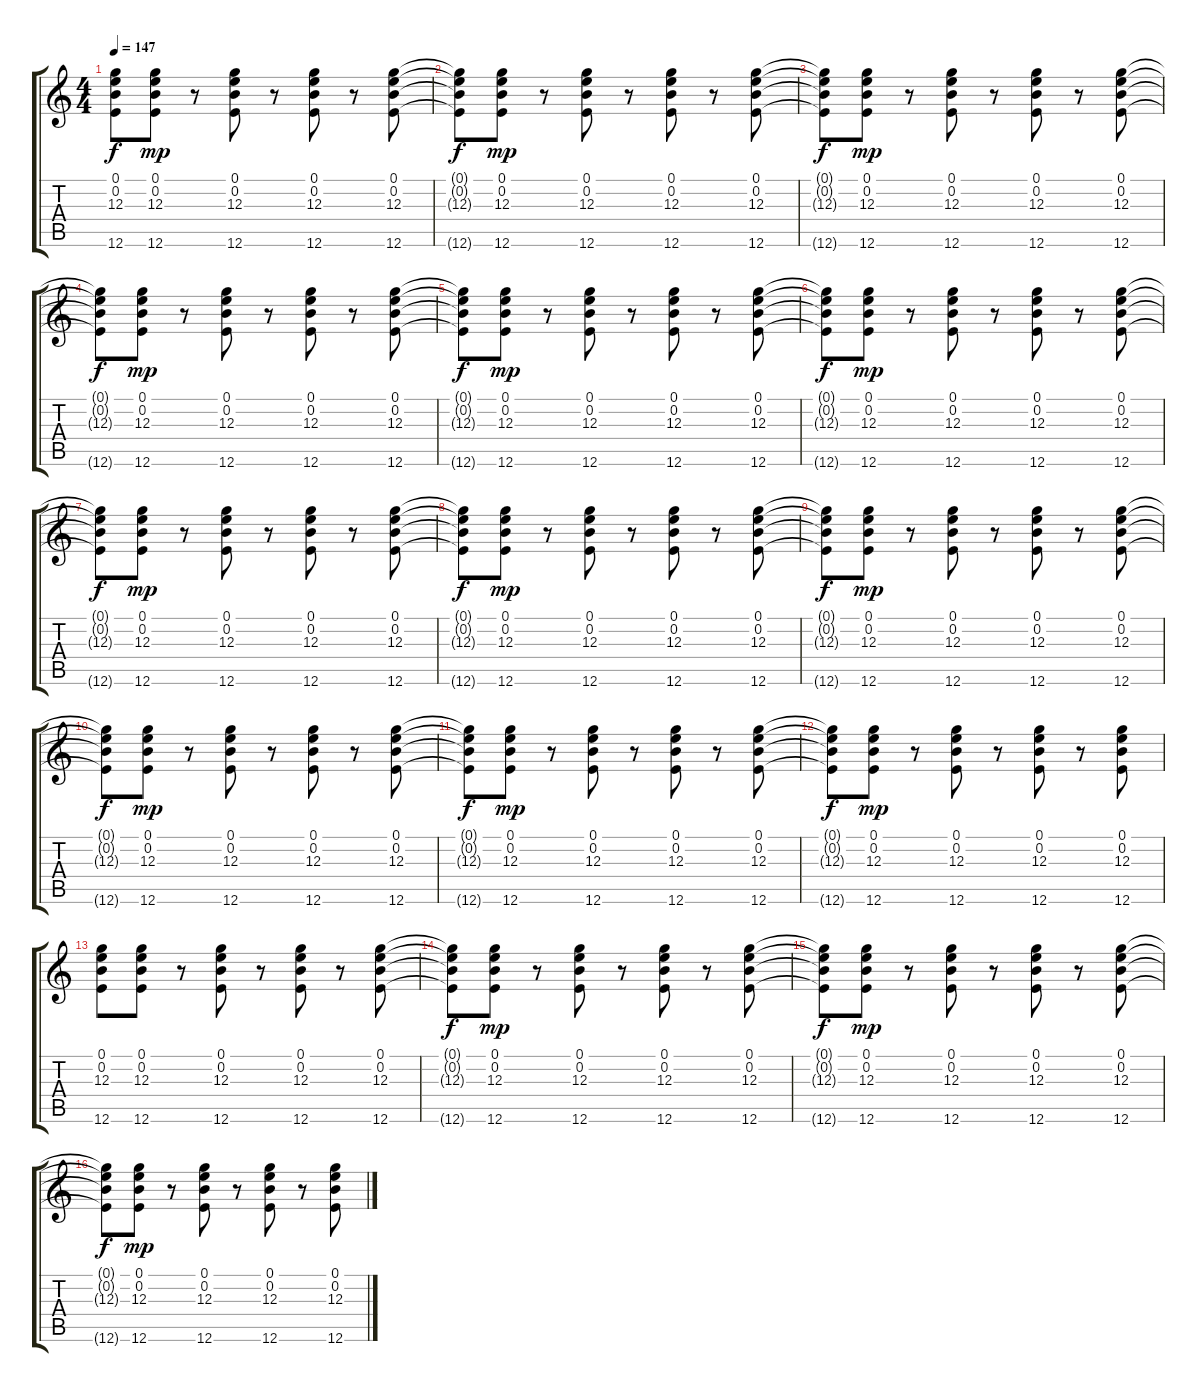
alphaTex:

\track "" {instrument distortionguitar}
\staff {score tabs}
\tuning (E4 B3 G3 D3 A2 E2) {hide}
\ts (4 4)
\tempo 147
\clef g2
\ks c
(0.1{t} 0.2{t} 12.3{t} 12.6{t}).8{dy f} (0.1 0.2 12.3 12.6).8{dy mp} r.8 (0.1 0.2 12.3 12.6).8 r.8 (0.1 0.2 12.3 12.6).8 r.8 (0.1 0.2 12.3 12.6).8 |
(0.1{t} 0.2{t} 12.3{t} 12.6{t}).8{dy f} (0.1 0.2 12.3 12.6).8{dy mp} r.8 (0.1 0.2 12.3 12.6).8 r.8 (0.1 0.2 12.3 12.6).8 r.8 (0.1 0.2 12.3 12.6).8 |
(0.1{t} 0.2{t} 12.3{t} 12.6{t}).8{dy f} (0.1 0.2 12.3 12.6).8{dy mp} r.8 (0.1 0.2 12.3 12.6).8 r.8 (0.1 0.2 12.3 12.6).8 r.8 (0.1 0.2 12.3 12.6).8 |
(0.1{t} 0.2{t} 12.3{t} 12.6{t}).8{dy f} (0.1 0.2 12.3 12.6).8{dy mp} r.8 (0.1 0.2 12.3 12.6).8 r.8 (0.1 0.2 12.3 12.6).8 r.8 (0.1 0.2 12.3 12.6).8 |
(0.1{t} 0.2{t} 12.3{t} 12.6{t}).8{dy f} (0.1 0.2 12.3 12.6).8{dy mp} r.8 (0.1 0.2 12.3 12.6).8 r.8 (0.1 0.2 12.3 12.6).8 r.8 (0.1 0.2 12.3 12.6).8 |
(0.1{t} 0.2{t} 12.3{t} 12.6{t}).8{dy f} (0.1 0.2 12.3 12.6).8{dy mp} r.8 (0.1 0.2 12.3 12.6).8 r.8 (0.1 0.2 12.3 12.6).8 r.8 (0.1 0.2 12.3 12.6).8 |
(0.1{t} 0.2{t} 12.3{t} 12.6{t}).8{dy f} (0.1 0.2 12.3 12.6).8{dy mp} r.8 (0.1 0.2 12.3 12.6).8 r.8 (0.1 0.2 12.3 12.6).8 r.8 (0.1 0.2 12.3 12.6).8 |
(0.1{t} 0.2{t} 12.3{t} 12.6{t}).8{dy f} (0.1 0.2 12.3 12.6).8{dy mp} r.8 (0.1 0.2 12.3 12.6).8 r.8 (0.1 0.2 12.3 12.6).8 r.8 (0.1 0.2 12.3 12.6).8 |
(0.1{t} 0.2{t} 12.3{t} 12.6{t}).8{dy f} (0.1 0.2 12.3 12.6).8{dy mp} r.8 (0.1 0.2 12.3 12.6).8 r.8 (0.1 0.2 12.3 12.6).8 r.8 (0.1 0.2 12.3 12.6).8 |
(0.1{t} 0.2{t} 12.3{t} 12.6{t}).8{dy f} (0.1 0.2 12.3 12.6).8{dy mp} r.8 (0.1 0.2 12.3 12.6).8 r.8 (0.1 0.2 12.3 12.6).8 r.8 (0.1 0.2 12.3 12.6).8 |
(0.1{t} 0.2{t} 12.3{t} 12.6{t}).8{dy f} (0.1 0.2 12.3 12.6).8{dy mp} r.8 (0.1 0.2 12.3 12.6).8 r.8 (0.1 0.2 12.3 12.6).8 r.8 (0.1 0.2 12.3 12.6).8 |
(0.1{t} 0.2{t} 12.3{t} 12.6{t}).8{dy f} (0.1 0.2 12.3 12.6).8{dy mp} r.8 (0.1 0.2 12.3 12.6).8 r.8 (0.1 0.2 12.3 12.6).8 r.8 (0.1 0.2 12.3 12.6).8 |
(0.1 0.2 12.3 12.6).8 (0.1 0.2 12.3 12.6).8 r.8 (0.1 0.2 12.3 12.6).8 r.8 (0.1 0.2 12.3 12.6).8 r.8 (0.1 0.2 12.3 12.6).8 |
(0.1{t} 0.2{t} 12.3{t} 12.6{t}).8{dy f} (0.1 0.2 12.3 12.6).8{dy mp} r.8 (0.1 0.2 12.3 12.6).8 r.8 (0.1 0.2 12.3 12.6).8 r.8 (0.1 0.2 12.3 12.6).8 |
(0.1{t} 0.2{t} 12.3{t} 12.6{t}).8{dy f} (0.1 0.2 12.3 12.6).8{dy mp} r.8 (0.1 0.2 12.3 12.6).8 r.8 (0.1 0.2 12.3 12.6).8 r.8 (0.1 0.2 12.3 12.6).8 |
(0.1{t} 0.2{t} 12.3{t} 12.6{t}).8{dy f} (0.1 0.2 12.3 12.6).8{dy mp} r.8 (0.1 0.2 12.3 12.6).8 r.8 (0.1 0.2 12.3 12.6).8 r.8 (0.1 0.2 12.3 12.6).8
